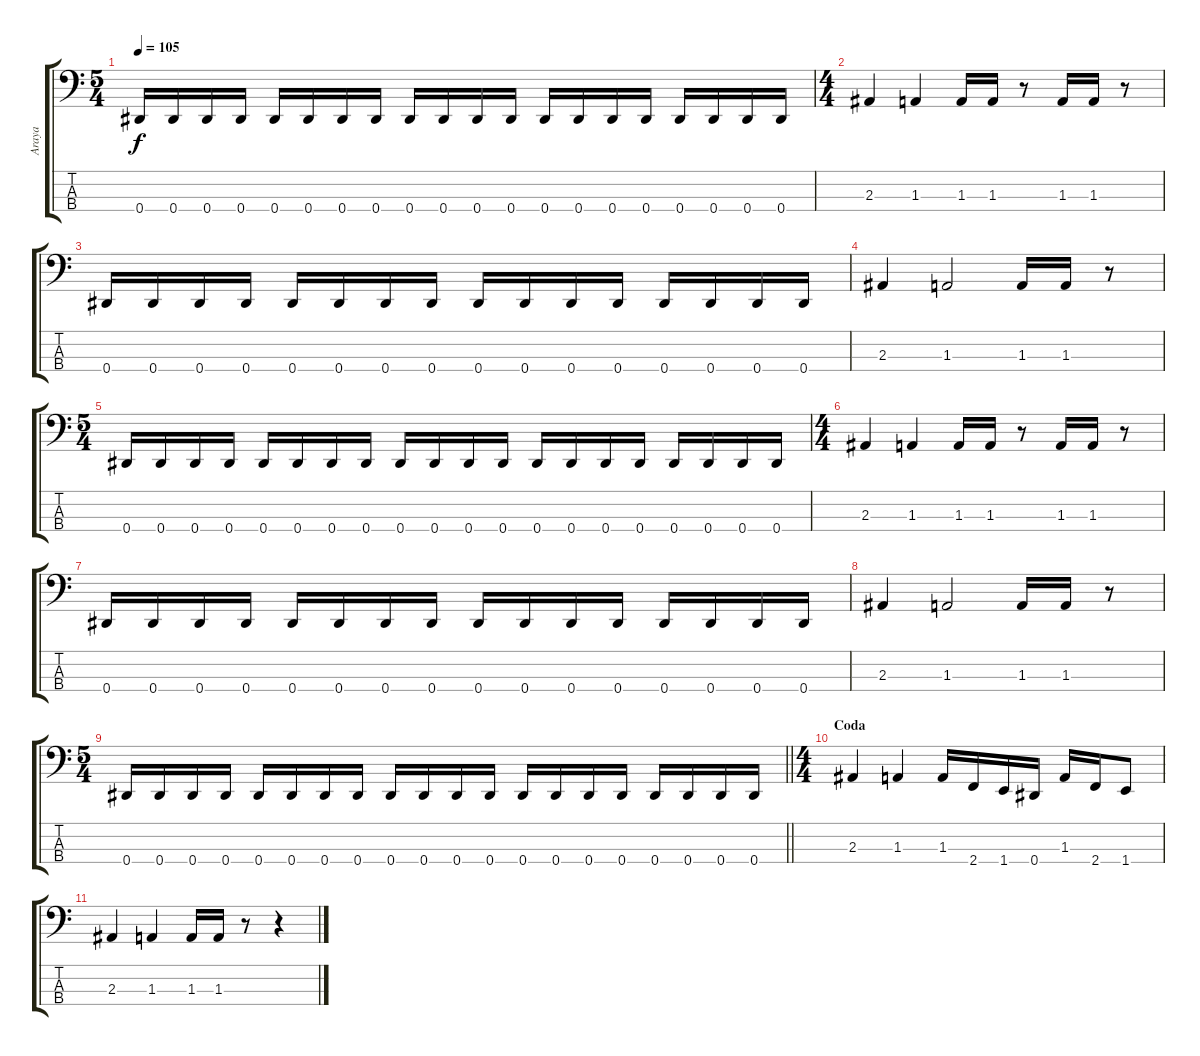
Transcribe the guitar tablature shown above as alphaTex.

\track ("Araya" "Araya") {instrument electricbasspick}
\staff {score tabs}
\tuning (Gb2 Db2 Ab1 Eb1) {hide}
\ts (5 4)
\tempo 105
\clef f4
\ks c
0.4.16{dy f} 0.4.16 0.4.16 0.4.16 0.4.16 0.4.16 0.4.16 0.4.16 0.4.16 0.4.16 0.4.16 0.4.16 0.4.16 0.4.16 0.4.16 0.4.16 0.4.16 0.4.16 0.4.16 0.4.16 |
\ts (4 4)
2.3.4 1.3.4 1.3.16 1.3.16 r.8 1.3.16 1.3.16 r.8 |
0.4.16 0.4.16 0.4.16 0.4.16 0.4.16 0.4.16 0.4.16 0.4.16 0.4.16 0.4.16 0.4.16 0.4.16 0.4.16 0.4.16 0.4.16 0.4.16 |
2.3.4 1.3.2 1.3.16 1.3.16 r.8 |
\ts (5 4)
0.4.16 0.4.16 0.4.16 0.4.16 0.4.16 0.4.16 0.4.16 0.4.16 0.4.16 0.4.16 0.4.16 0.4.16 0.4.16 0.4.16 0.4.16 0.4.16 0.4.16 0.4.16 0.4.16 0.4.16 |
\ts (4 4)
2.3.4 1.3.4 1.3.16 1.3.16 r.8 1.3.16 1.3.16 r.8 |
0.4.16 0.4.16 0.4.16 0.4.16 0.4.16 0.4.16 0.4.16 0.4.16 0.4.16 0.4.16 0.4.16 0.4.16 0.4.16 0.4.16 0.4.16 0.4.16 |
2.3.4 1.3.2 1.3.16 1.3.16 r.8 |
\ts (5 4)
\barLineRight lightlight
0.4.16 0.4.16 0.4.16 0.4.16 0.4.16 0.4.16 0.4.16 0.4.16 0.4.16 0.4.16 0.4.16 0.4.16 0.4.16 0.4.16 0.4.16 0.4.16 0.4.16 0.4.16 0.4.16 0.4.16 |
\ts (4 4)
\section ("" "Coda")
2.3.4 1.3.4 1.3.16 2.4.16 1.4.16 0.4.16 1.3.16 2.4.16 1.4.8 |
2.3.4 1.3.4 1.3.16 1.3.16 r.8 r.4
